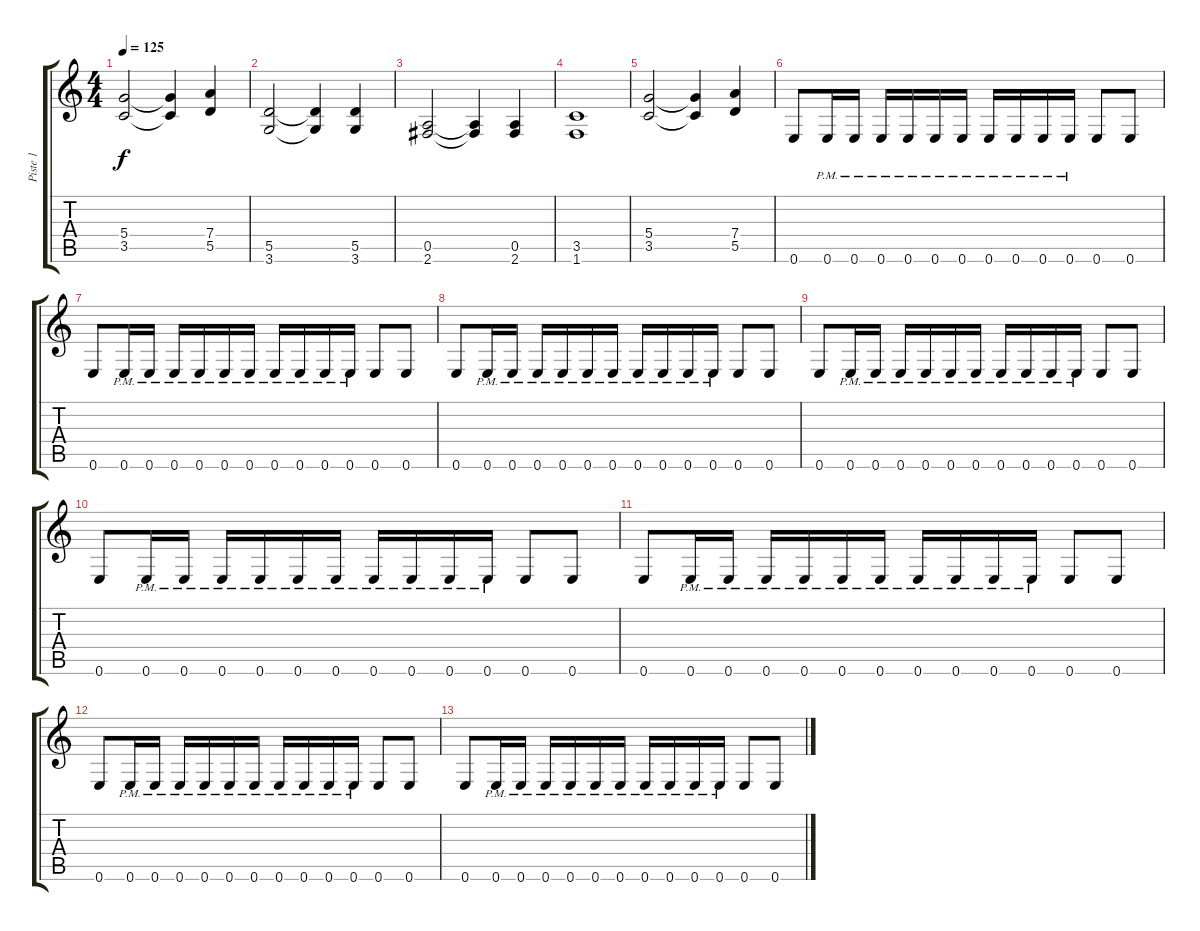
\track ("Piste 1" "Piste 1") {instrument distortionguitar}
\staff {score tabs}
\tuning (E4 B3 G3 D3 A2 E2) {hide}
\ts (4 4)
\tempo 125
\clef g2
\ks c
(5.4 3.5).2{dy f} (5.4{t} 3.5{t}).4 (7.4 5.5).4 |
(5.5 3.6).2 (5.5{t} 3.6{t}).4 (5.5 3.6).4 |
(0.5 2.6).2 (0.5{t} 2.6{t}).4 (0.5 2.6).4 |
(3.5 1.6).1 |
(5.4 3.5).2 (5.4{t} 3.5{t}).4 (7.4 5.5).4 |
0.6.8 0.6{pm}.16 0.6{pm}.16 0.6{pm}.16 0.6{pm}.16 0.6{pm}.16 0.6{pm}.16 0.6{pm}.16 0.6{pm}.16 0.6{pm}.16 0.6{pm}.16 0.6.8 0.6.8 |
0.6.8 0.6{pm}.16 0.6{pm}.16 0.6{pm}.16 0.6{pm}.16 0.6{pm}.16 0.6{pm}.16 0.6{pm}.16 0.6{pm}.16 0.6{pm}.16 0.6{pm}.16 0.6.8 0.6.8 |
0.6.8 0.6{pm}.16 0.6{pm}.16 0.6{pm}.16 0.6{pm}.16 0.6{pm}.16 0.6{pm}.16 0.6{pm}.16 0.6{pm}.16 0.6{pm}.16 0.6{pm}.16 0.6.8 0.6.8 |
0.6.8 0.6{pm}.16 0.6{pm}.16 0.6{pm}.16 0.6{pm}.16 0.6{pm}.16 0.6{pm}.16 0.6{pm}.16 0.6{pm}.16 0.6{pm}.16 0.6{pm}.16 0.6.8 0.6.8 |
0.6.8 0.6{pm}.16 0.6{pm}.16 0.6{pm}.16 0.6{pm}.16 0.6{pm}.16 0.6{pm}.16 0.6{pm}.16 0.6{pm}.16 0.6{pm}.16 0.6{pm}.16 0.6.8 0.6.8 |
0.6.8 0.6{pm}.16 0.6{pm}.16 0.6{pm}.16 0.6{pm}.16 0.6{pm}.16 0.6{pm}.16 0.6{pm}.16 0.6{pm}.16 0.6{pm}.16 0.6{pm}.16 0.6.8 0.6.8 |
0.6.8 0.6{pm}.16 0.6{pm}.16 0.6{pm}.16 0.6{pm}.16 0.6{pm}.16 0.6{pm}.16 0.6{pm}.16 0.6{pm}.16 0.6{pm}.16 0.6{pm}.16 0.6.8 0.6.8 |
0.6.8 0.6{pm}.16 0.6{pm}.16 0.6{pm}.16 0.6{pm}.16 0.6{pm}.16 0.6{pm}.16 0.6{pm}.16 0.6{pm}.16 0.6{pm}.16 0.6{pm}.16 0.6.8 0.6.8
